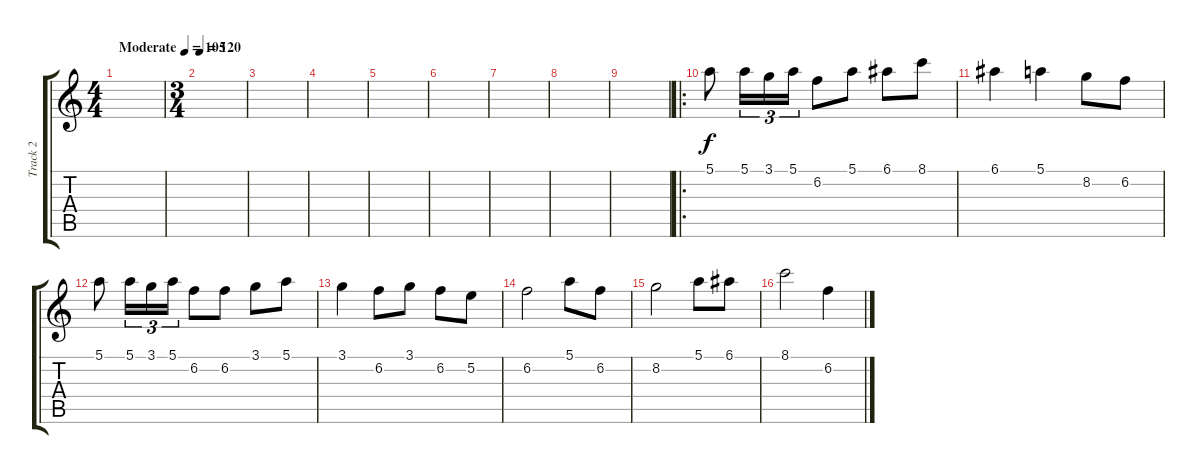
\track ("Track 2" "Track 2") {instrument acousticguitarnylon}
\staff {score tabs}
\tuning (E4 B3 G3 D3 A2 E2) {hide}
\ts (4 4)
\tempo (105 "Moderate")
\clef g2
\ks c
|
\ts (3 4)
\tempo 120
|
|
|
|
|
|
|
|
\ro
5.1.8 5.1.16{tu (3 2)} 3.1.16{tu (3 2)} 5.1.16{tu (3 2)} 6.2.8 5.1.8 6.1.8 8.1.8 |
6.1.4 5.1.4 8.2.8 6.2.8 |
5.1.8 5.1.16{tu (3 2)} 3.1.16{tu (3 2)} 5.1.16{tu (3 2)} 6.2.8 6.2.8 3.1.8 5.1.8 |
3.1.4 6.2.8 3.1.8 6.2.8 5.2.8 |
6.2.2 5.1.8 6.2.8 |
8.2.2 5.1.8 6.1.8 |
8.1.2 6.2.4
